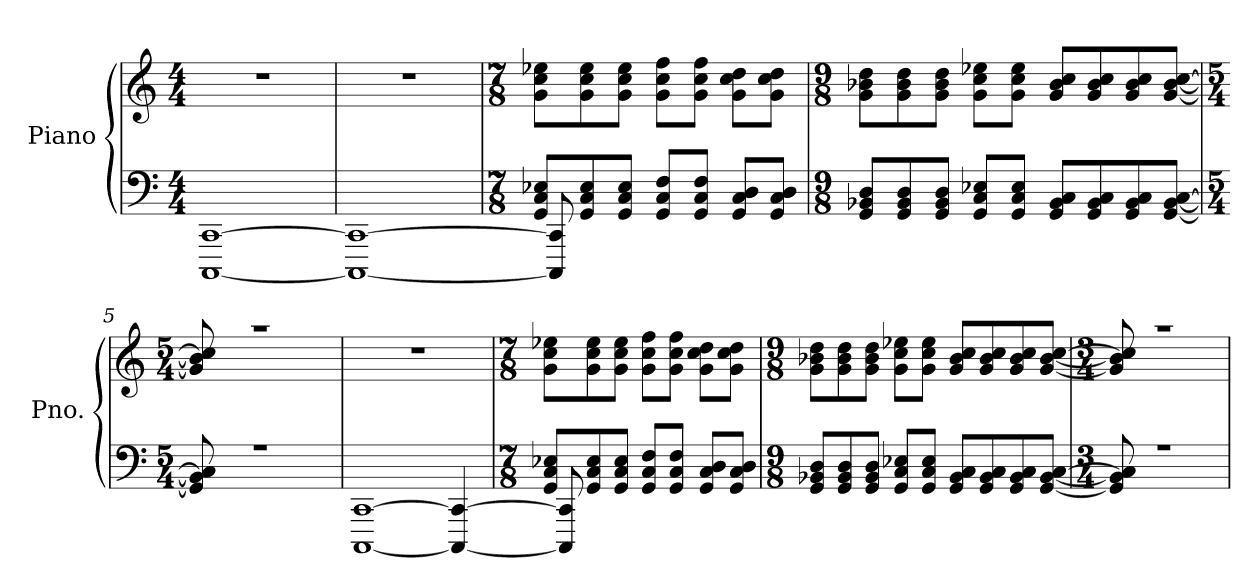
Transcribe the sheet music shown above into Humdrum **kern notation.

**kern	**kern
*part1	*part1
*staff2	*staff1
*I"Piano	*
*I'Pno.	*
*clefF4	*clefG2
*k[]	*k[]
*M4/4	*M4/4
=1	=1
[1CCC [1CC	1r
=2	=2
1CCC_ 1CC_	1r
=3	=3
*M7/8	*M7/8
*^	*
8GG/ 8C/ 8E-X/L	8CCC/] 8CC/]	8g\ 8cc\ 8ee-X\L
8GG/ 8C/ 8E-/	2.ryy	8g\ 8cc\ 8ee-\
8GG/ 8C/ 8E-/J	.	8g\ 8cc\ 8ee-\J
8GG/ 8C/ 8F/L	.	8g\ 8cc\ 8ff\L
8GG/ 8C/ 8F/J	.	8g\ 8cc\ 8ff\J
8GG/ 8C/ 8D/L	.	8g\ 8cc\ 8dd\L
8GG/ 8C/ 8D/J	.	8g\ 8cc\ 8dd\J
*v	*v	*
=4	=4
*M9/8	*M9/8
8GG/ 8BB-X/ 8D/L	8g\ 8b-X\ 8dd\L
8GG/ 8BB-/ 8D/	8g\ 8b-\ 8dd\
8GG/ 8BB-/ 8D/J	8g\ 8b-\ 8dd\J
8GG/ 8C/ 8E-X/L	8g\ 8cc\ 8ee-X\L
8GG/ 8C/ 8E-/J	8g\ 8cc\ 8ee-\J
8GG/ 8BB-/ 8C/L	8g/ 8b-/ 8cc/L
8GG/ 8BB-/ 8C/	8g/ 8b-/ 8cc/
8GG/ 8BB-/ 8C/	8g/ 8b-/ 8cc/
[<8GG/ [<8BB-/ [>8C/J	[<8g/ [<8b-/ [>8cc/J
!!LO:LB:g=z
=5	=5
*M5/4	*M5/4
*^	*^
4%5r	8GG/] 8BB-/] 8C/]	4%5r	8g/] 8b-/] 8cc/]
.	1ryy	.	1ryy
.	8ryy	.	8ryy
*v	*v	*	*
*	*v	*v
=6	=6
[1CCC [1CC	4%5r
4CCC/_ 4CC/_	.
=7	=7
*M7/8	*M7/8
*^	*
8GG/ 8C/ 8E-X/L	8CCC/] 8CC/]	8g\ 8cc\ 8ee-X\L
8GG/ 8C/ 8E-/	2.ryy	8g\ 8cc\ 8ee-\
8GG/ 8C/ 8E-/J	.	8g\ 8cc\ 8ee-\J
8GG/ 8C/ 8F/L	.	8g\ 8cc\ 8ff\L
8GG/ 8C/ 8F/J	.	8g\ 8cc\ 8ff\J
8GG/ 8C/ 8D/L	.	8g\ 8cc\ 8dd\L
8GG/ 8C/ 8D/J	.	8g\ 8cc\ 8dd\J
*v	*v	*
=8	=8
*M9/8	*M9/8
8GG/ 8BB-X/ 8D/L	8g\ 8b-X\ 8dd\L
8GG/ 8BB-/ 8D/	8g\ 8b-\ 8dd\
8GG/ 8BB-/ 8D/J	8g\ 8b-\ 8dd\J
8GG/ 8C/ 8E-X/L	8g\ 8cc\ 8ee-X\L
8GG/ 8C/ 8E-/J	8g\ 8cc\ 8ee-\J
8GG/ 8BB-/ 8C/L	8g/ 8b-/ 8cc/L
8GG/ 8BB-/ 8C/	8g/ 8b-/ 8cc/
8GG/ 8BB-/ 8C/	8g/ 8b-/ 8cc/
[<8GG/ [<8BB-/ [>8C/J	[<8g/ [<8b-/ [>8cc/J
!!LO:LB:g=z
=9	=9
*M3/4	*M3/4
*^	*^
2.r	8GG/] 8BB-/] 8C/]	2.r	8g/] 8b-/] 8cc/]
.	2ryy	.	2ryy
.	8ryy	.	8ryy
*v	*v	*	*
*	*v	*v
=	=
*-	*-
